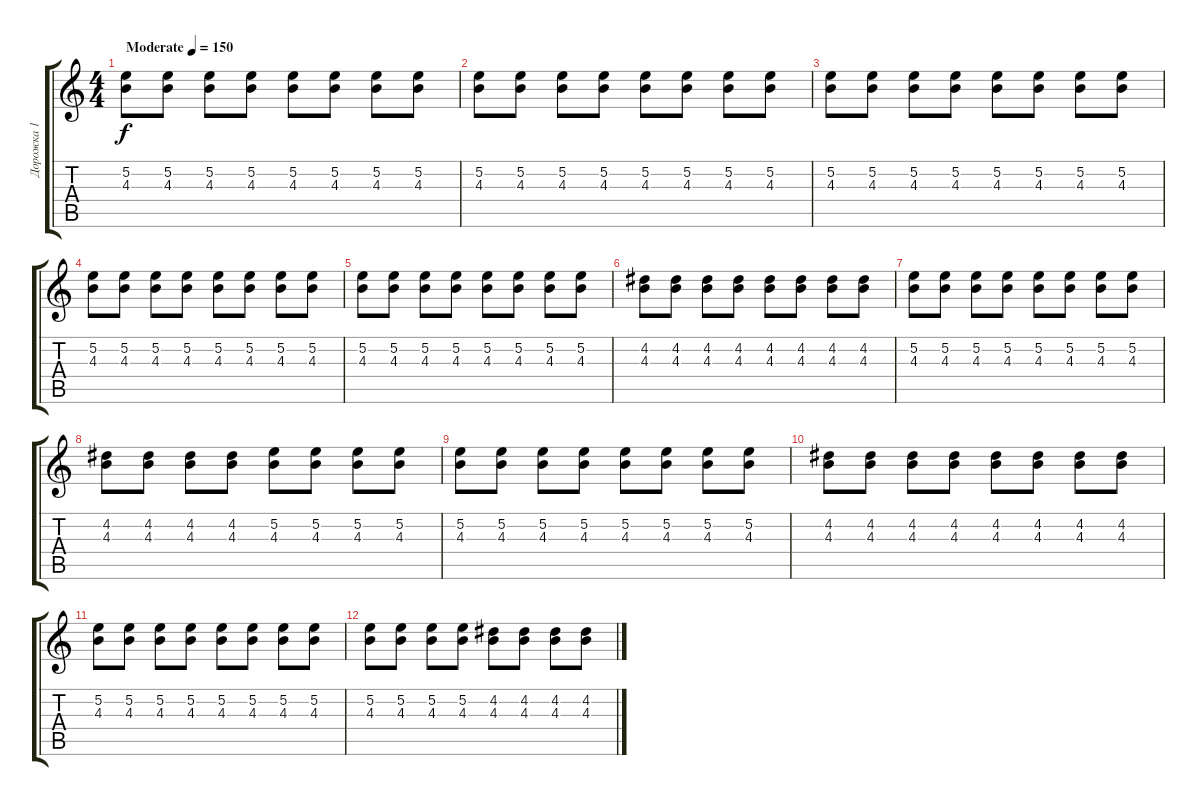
\track ("Дорожка 1" "Дорожка 1") {instrument distortionguitar}
\staff {score tabs}
\tuning (E4 B3 G3 D3 A2 E2) {hide}
\ts (4 4)
\tempo (150 "Moderate")
\clef g2
\ks c
(5.2 4.3).8{dy f instrument distortionguitar} (5.2 4.3).8 (5.2 4.3).8 (5.2 4.3).8 (5.2 4.3).8 (5.2 4.3).8 (5.2 4.3).8 (5.2 4.3).8 |
(5.2 4.3).8 (5.2 4.3).8 (5.2 4.3).8 (5.2 4.3).8 (5.2 4.3).8 (5.2 4.3).8 (5.2 4.3).8 (5.2 4.3).8 |
(5.2 4.3).8 (5.2 4.3).8 (5.2 4.3).8 (5.2 4.3).8 (5.2 4.3).8 (5.2 4.3).8 (5.2 4.3).8 (5.2 4.3).8 |
(5.2 4.3).8 (5.2 4.3).8 (5.2 4.3).8 (5.2 4.3).8 (5.2 4.3).8 (5.2 4.3).8 (5.2 4.3).8 (5.2 4.3).8 |
(5.2 4.3).8 (5.2 4.3).8 (5.2 4.3).8 (5.2 4.3).8 (5.2 4.3).8 (5.2 4.3).8 (5.2 4.3).8 (5.2 4.3).8 |
(4.2 4.3).8 (4.2 4.3).8 (4.2 4.3).8 (4.2 4.3).8 (4.2 4.3).8 (4.2 4.3).8 (4.2 4.3).8 (4.2 4.3).8 |
(5.2 4.3).8 (5.2 4.3).8 (5.2 4.3).8 (5.2 4.3).8 (5.2 4.3).8 (5.2 4.3).8 (5.2 4.3).8 (5.2 4.3).8 |
(4.2 4.3).8 (4.2 4.3).8 (4.2 4.3).8 (4.2 4.3).8 (5.2 4.3).8 (5.2 4.3).8 (5.2 4.3).8 (5.2 4.3).8 |
(5.2 4.3).8 (5.2 4.3).8 (5.2 4.3).8 (5.2 4.3).8 (5.2 4.3).8 (5.2 4.3).8 (5.2 4.3).8 (5.2 4.3).8 |
(4.2 4.3).8 (4.2 4.3).8 (4.2 4.3).8 (4.2 4.3).8 (4.2 4.3).8 (4.2 4.3).8 (4.2 4.3).8 (4.2 4.3).8 |
(5.2 4.3).8 (5.2 4.3).8 (5.2 4.3).8 (5.2 4.3).8 (5.2 4.3).8 (5.2 4.3).8 (5.2 4.3).8 (5.2 4.3).8 |
(5.2 4.3).8 (5.2 4.3).8 (5.2 4.3).8 (5.2 4.3).8 (4.2 4.3).8 (4.2 4.3).8 (4.2 4.3).8 (4.2 4.3).8
